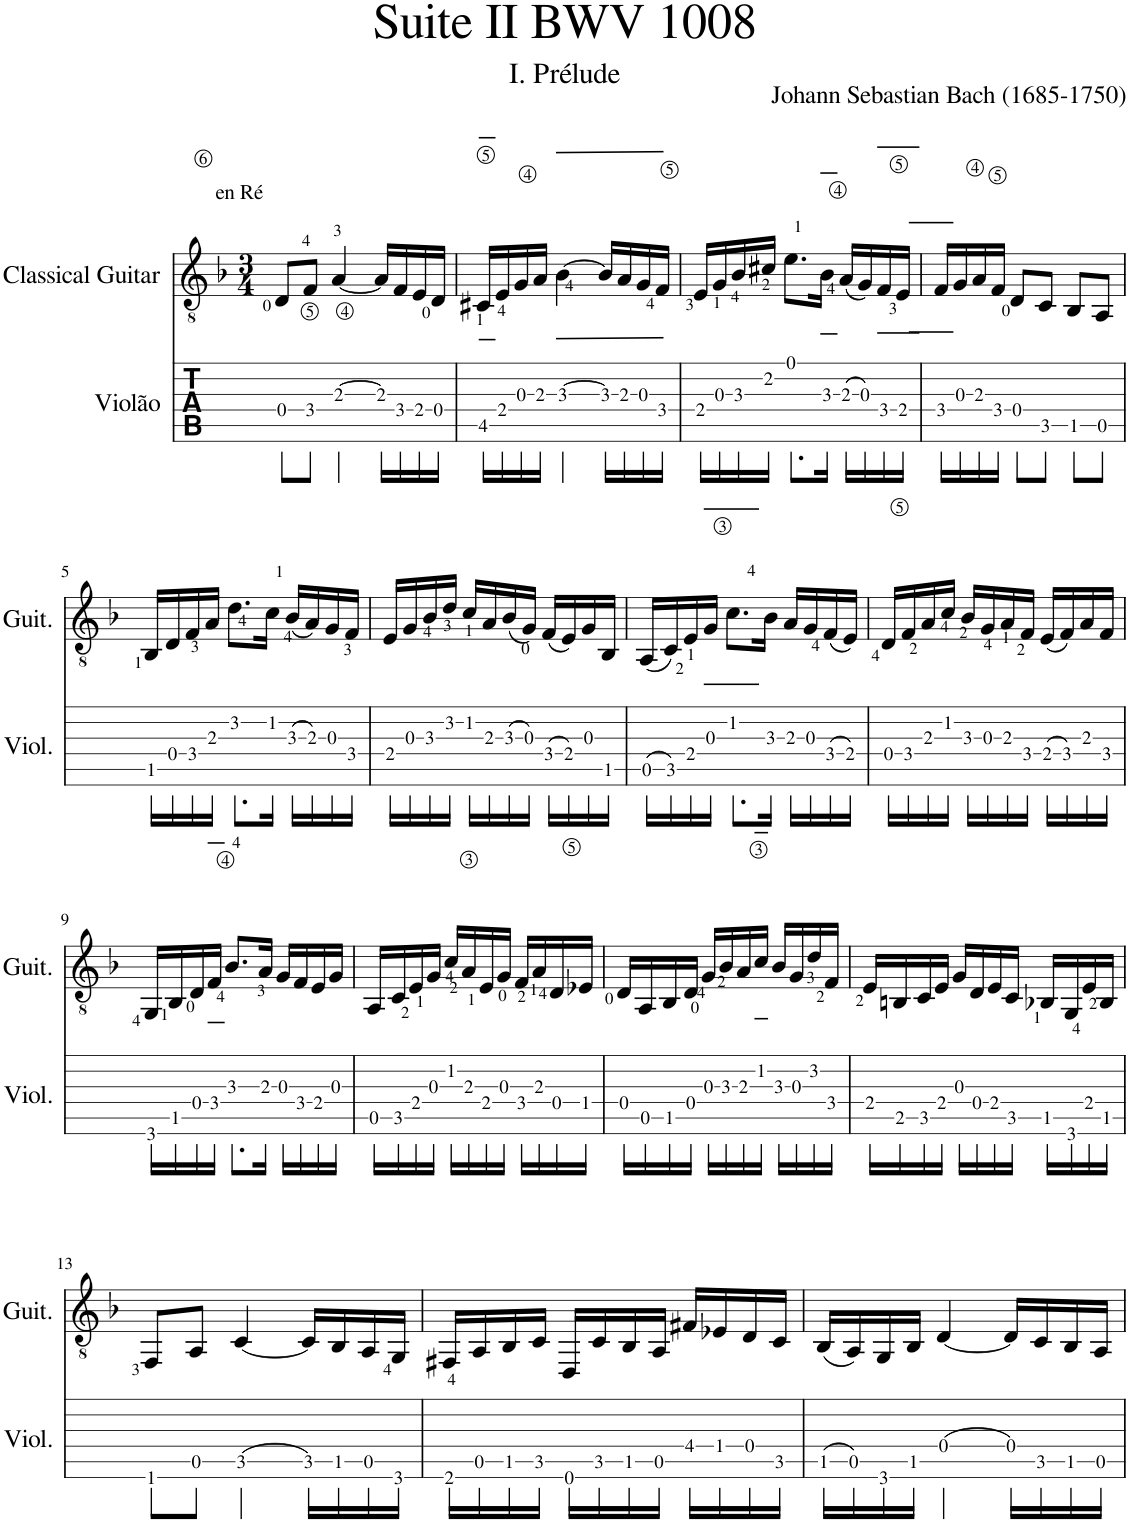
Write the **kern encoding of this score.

**kern	**kern
*part2	*part1
*staff2	*staff1
*I"Violão	*I"Classical Guitar
*I'Viol.	*I'Guit.
*stria6	*
*	*clefGv2
*k[b-]	*k[b-]
*M3/4	*M3/4
=1	=1
!	!LO:TX:a:t=en Ré
8D\L	8D/L
8F\J	8F/J
[4A\	[4A/
16A\LL]	16A/LL]
16F\	16F/
16E\	16E/
16D\JJ	16D/JJ
=2	=2
16C#X\LL	16C#X/LL
16E\	16E/
16G\	16G/
16A\JJ	16A/JJ
[4B-\	[4B-\
16B-\LL]	16B-/LL]
16A\	16A/
16G\	16G/
16F\JJ	16F/JJ
=3	=3
16E\LL	16E/LL
16G\	16G/
16B-\	16B-/
16c#X\JJ	16c#X/JJ
8.e\L	8.e\L
16B-\Jk	16B-\Jk
(16A\LL	(16A/LL
16G\)	16G/)
16F\	16F/
16E\JJ	16E/JJ
=4	=4
16F\LL	16F/LL
16G\	16G/
16A\	16A/
16F\JJ	16F/JJ
8D\L	8D/L
8C\J	8C/J
8BB-\L	8BB-/L
8AA\J	8AA/J
!!LO:LB:g=z
=5	=5
16BB-\LL	16BB-/LL
16D\	16D/
16F\	16F/
16A\JJ	16A/JJ
8.d\L	8.d\L
16c\Jk	16c\Jk
(16B-\LL	(16B-/LL
16A\)	16A/)
16G\	16G/
16F\JJ	16F/JJ
=6	=6
16E\LL	16E/LL
16G\	16G/
16B-\	16B-/
16d\JJ	16d/JJ
16c\LL	16c/LL
16A\	16A/
(16B-\	(16B-/
16G\JJ)	16G/JJ)
(16F\LL	(16F/LL
16E\)	16E/)
16G\	16G/
16BB-\JJ	16BB-/JJ
=7	=7
(16AA\LL	(16AA/LL
16C\)	16C/)
16E\	16E/
16G\JJ	16G/JJ
8.c\L	8.c\L
16B-\Jk	16B-\Jk
16A\LL	16A/LL
16G\	16G/
(16F\	(16F/
16E\JJ)	16E/JJ)
=8	=8
16D\LL	16D/LL
16F\	16F/
16A\	16A/
16c\JJ	16c/JJ
16B-\LL	16B-/LL
16G\	16G/
16A\	16A/
16F\JJ	16F/JJ
(16E\LL	(16E/LL
16F\)	16F/)
16A\	16A/
16F\JJ	16F/JJ
!!LO:LB:g=z
=9	=9
16GG\LL	16GG/LL
16BB-\	16BB-/
16D\	16D/
16F\JJ	16F/JJ
8.B-\L	8.B-/L
16A\Jk	16A/Jk
16G\LL	16G/LL
16F\	16F/
16E\	16E/
16G\JJ	16G/JJ
=10	=10
16AA\LL	16AA/LL
16C\	16C/
16E\	16E/
16G\JJ	16G/JJ
16c\LL	16c/LL
16A\	16A/
16E\	16E/
16G\JJ	16G/JJ
16F\LL	16F/LL
16A\	16A/
16D\	16D/
16E-X\JJ	16E-X/JJ
=11	=11
16D\LL	16D/LL
16AA\	16AA/
16BB-\	16BB-/
16D\JJ	16D/JJ
16G\LL	16G/LL
16B-\	16B-/
16A\	16A/
16c\JJ	16c/JJ
16B-\LL	16B-/LL
16G\	16G/
16d\	16d/
16F\JJ	16F/JJ
=12	=12
16E\LL	16E/LL
16BBn\	16BBn/
16C\	16C/
16E\JJ	16E/JJ
16G\LL	16G/LL
16D\	16D/
16E\	16E/
16C\JJ	16C/JJ
16BB-X\LL	16BB-X/LL
16GG\	16GG/
16E\	16E/
16BB-\JJ	16BB-/JJ
!!LO:LB:g=z
=13	=13
8FF\L	8FF/L
8AA\J	8AA/J
[4C\	[4C/
16C\LL]	16C/LL]
16BB-\	16BB-/
16AA\	16AA/
16GG\JJ	16GG/JJ
=14	=14
16FF#X\LL	16FF#X/LL
16AA\	16AA/
16BB-\	16BB-/
16C\JJ	16C/JJ
16DD\LL	16DD/LL
16C\	16C/
16BB-\	16BB-/
16AA\JJ	16AA/JJ
16F#X\LL	16F#X/LL
16E-X\	16E-X/
16D\	16D/
16C\JJ	16C/JJ
=15	=15
(16BB-\LL	(16BB-/LL
16AA\)	16AA/)
16GG\	16GG/
16BB-\JJ	16BB-/JJ
[4D\	[4D/
16D\LL]	16D/LL]
16C\	16C/
16BB-\	16BB-/
16AA\JJ	16AA/JJ
=	=
*-	*-
